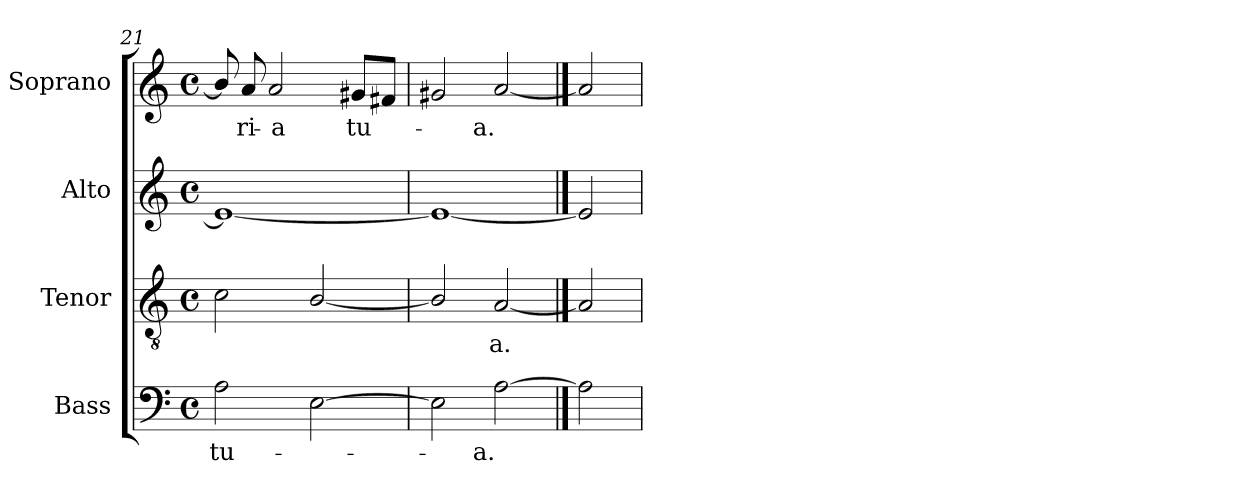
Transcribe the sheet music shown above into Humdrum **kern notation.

**kern	**text	**kern	**text	**kern	**kern	**text
*part4	*part4	*part3	*part3	*part2	*part1	*part1
*staff4	*staff4	*staff3	*staff3	*staff2	*staff1	*staff1
*I"Bass	*	*I"Tenor	*	*I"Alto	*I"Soprano	*
*I'B.	*	*I'T.	*	*I'A.	*I'S.	*
*clefF4	*	*clefGv2	*	*clefG2	*clefG2	*
*	*	*ITrd7c12	*	*	*	*
*k[]	*	*k[]	*	*k[]	*k[]	*
*C:	*	*C:	*	*C:	*C:	*
*M4/4	*	*M4/4	*	*M4/4	*M4/4	*
*met(c)	*	*met(c)	*	*met(c)	*met(c)	*
=21	=21	=21	=21	=21	=21	=21
!	!LO:LY:b:color=#000000	!	!	!	!	!
2Ai\	tu-	2Ci\	.	1ei_	8bi/]	.
!	!	!	!	!	!	!LO:LY:b:color=#000000
.	.	.	.	.	8ai/	-ri-
!	!	!	!	!	!	!LO:LY:b:color=#000000
.	.	.	.	.	2ai/	-a
[2Ei\	.	[2BBi/	.	.	.	.
!	!	!	!	!	!	!LO:LY:b:color=#000000
.	.	.	.	.	8g#Xi/L	tu-
.	.	.	.	.	8f#Xi/J	.
=22	=22	=22	=22	=22	=22	=22
2Ei\]	.	2BBi/]	.	1ei_	2g#Xi/	.
!	!LO:LY:b:color=#000000	!	!	!	!	!
!	!	!	!LO:LY:b:color=#000000	!	!	!
!	!	!	!	!	!	!LO:LY:b:color=#000000
[2Ai	-a.	[2AAi	-a.	.	[2ai	-a.
==23	==23	==23	==23	==23	==23	==23
2Ai]	.	2AAi]	.	2ei]	2ai]	.
=	=	=	=	=	=	=
*-	*-	*-	*-	*-	*-	*-
